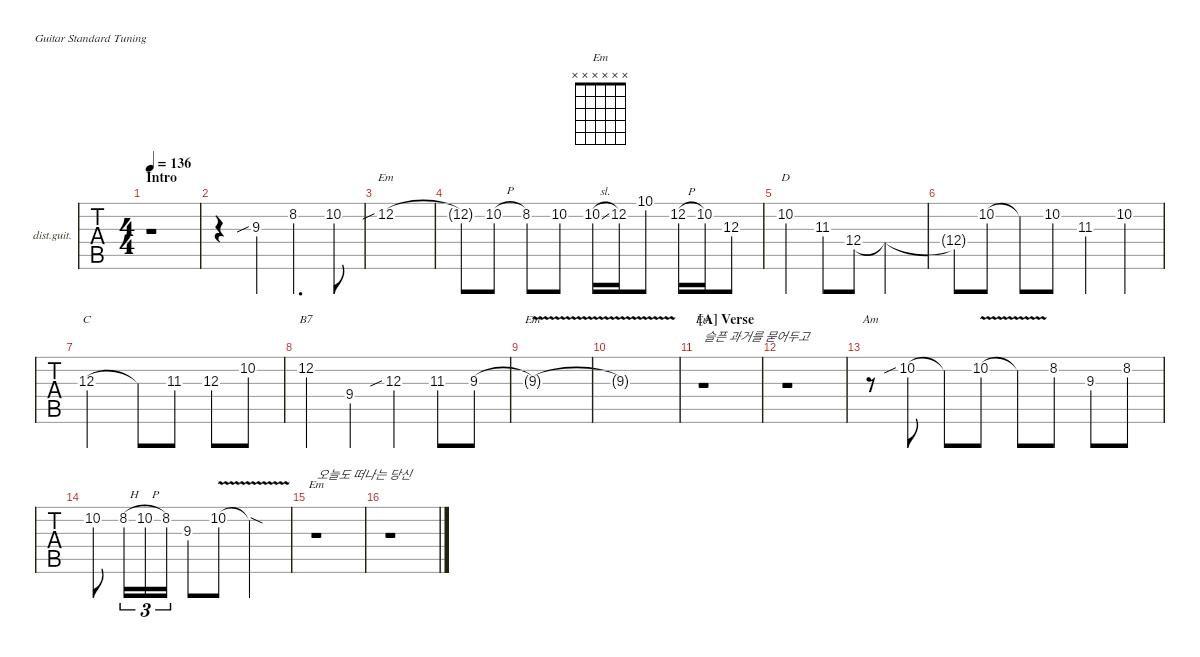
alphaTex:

\defaultSystemsLayout 4
\hideDynamics
\bracketExtendMode nobrackets
\firstSystemTrackNameOrientation horizontal
\track ("Distortion Guitar" "dist.guit.") {instrument distortionguitar}
\staff {tabs}
\tuning (E4 B3 G3 D3 A2 E2)
\chord ("Em" 0 0 0 2 2 0) {showdiagram false showfingering false}
\chord ("D" 2 3 2 0 x x) {showdiagram false showfingering false barre 2}
\chord ("C" 0 1 0 2 3 x) {showdiagram false showfingering false}
\chord ("B7" 2 0 2 1 2 x) {showdiagram false showfingering false}
\chord ("Em" x x x x x x)
\chord ("Am" 0 1 2 2 0 x) {showdiagram false showfingering false}
\ts (4 4)
\section ("" "Intro")
\tempo 136
\clef g2
\ks c
r.1{dy mf instrument distortionguitar} |
r.4 9.3{sib}.4 8.2.4{d} 10.2.8 |
12.2{sib}.1{ch "Em"} |
12.2{t}.8 10.2{h}.8 8.2.8 10.2.8 10.2{sl}.16 12.2.16 10.1.8 12.2{h}.16 10.2.16 12.3.8 |
10.2.4{ch "D"} 11.3{acc #}.8 12.4.8 12.4{t}.2 |
12.4{t}.8 10.2.8 10.2{t}.8 10.2.8 11.3{acc #}.4 10.2.4 |
12.3.2{ch "C"} 12.3{t}.8 11.3{acc #}.8 12.3.8 10.2.8 |
12.2{st}.4{ch "B7"} 9.4.4 12.3{sib}.4 11.3{acc #}.8 9.3.8 |
9.3{v t}.1{ch "Em"} |
9.3{v t}.1 |
\section ("A" "Verse")
r.1{ch "Em" txt "슬픈 과거를 묻어두고 "} |
r.1 |
r.8{ch "Am"} 10.2{sib}.8 10.2{t}.8 10.2{v}.8 10.2{t}.8 8.2.8 9.3.8 8.2.8 |
10.2.8 8.2{h}.16{tu (3 2)} 10.2{h}.16{tu (3 2)} 8.2.16{tu (3 2)} 9.3.8 10.2{v}.8 10.2{sod t}.2 |
r.1{ch "Em" txt "오늘도 떠나는 당신"} |
r.1
